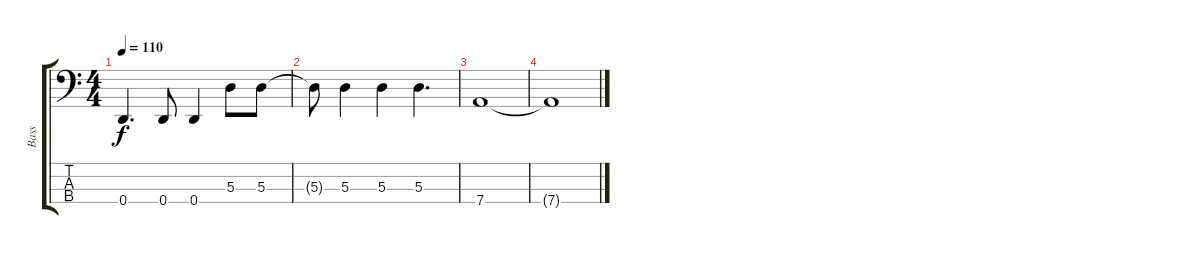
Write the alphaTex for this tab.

\track ("Bass" "Bass") {instrument electricbassfinger}
\staff {score tabs}
\tuning (G2 D2 A1 D1) {hide}
\ts (4 4)
\tempo 110
\clef f4
\ks c
0.4.4{d dy f} 0.4.8 0.4.4 5.3.8 5.3.8 |
5.3{t}.8 5.3.4 5.3.4 5.3.4{d} |
7.4.1 |
7.4{t}.1
